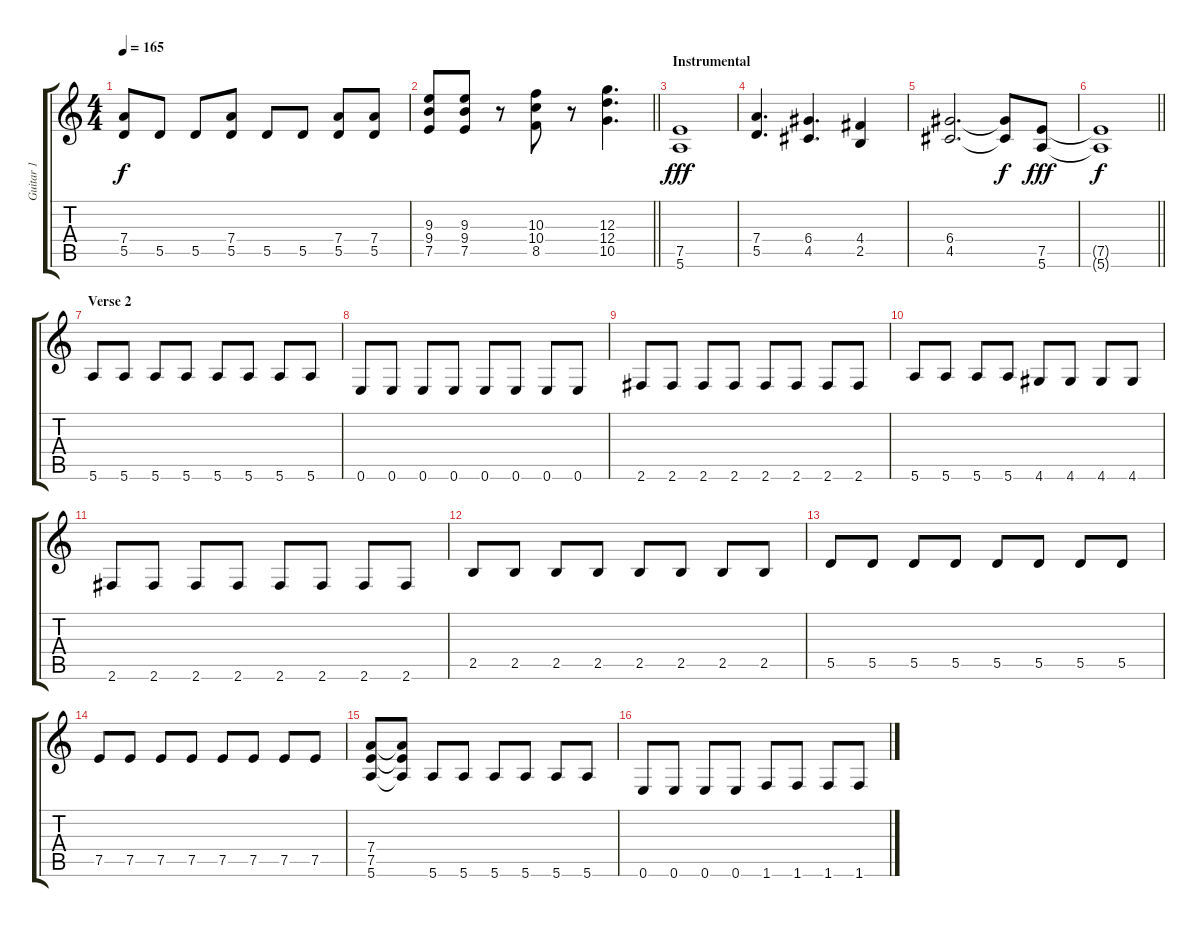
\track ("Guitar 1" "Guitar 1") {instrument overdrivenguitar}
\staff {score tabs}
\tuning (E4 B3 G3 D3 A2 E2) {hide}
\ts (4 4)
\tempo 165
\clef g2
\ks c
(7.4 5.5).8{dy f} 5.5.8 5.5.8 (7.4 5.5).8 5.5.8 5.5.8 (7.4 5.5).8 (7.4 5.5).8 |
\barLineRight lightlight
(9.3 9.4 7.5).8 (9.3 9.4 7.5).8 r.8 (10.3 10.4 8.5).8 r.8 (12.3 12.4 10.5).4{d} |
\section ("" "Instrumental")
(7.5 5.6).1{dy fff} |
(7.4 5.5).4{d} (6.4 4.5).4{d} (4.4 2.5).4 |
(6.4 4.5).2{d} (6.4{t} 4.5{t}).8{dy f} (7.5 5.6).8{dy fff} |
\barLineRight lightlight
(7.5{t} 5.6{t}).1{dy f} |
\section ("" "Verse 2")
5.6.8 5.6.8 5.6.8 5.6.8 5.6.8 5.6.8 5.6.8 5.6.8 |
0.6.8 0.6.8 0.6.8 0.6.8 0.6.8 0.6.8 0.6.8 0.6.8 |
2.6.8 2.6.8 2.6.8 2.6.8 2.6.8 2.6.8 2.6.8 2.6.8 |
5.6.8 5.6.8 5.6.8 5.6.8 4.6.8 4.6.8 4.6.8 4.6.8 |
2.6.8 2.6.8 2.6.8 2.6.8 2.6.8 2.6.8 2.6.8 2.6.8 |
2.5.8 2.5.8 2.5.8 2.5.8 2.5.8 2.5.8 2.5.8 2.5.8 |
5.5.8 5.5.8 5.5.8 5.5.8 5.5.8 5.5.8 5.5.8 5.5.8 |
7.5.8 7.5.8 7.5.8 7.5.8 7.5.8 7.5.8 7.5.8 7.5.8 |
(7.4 7.5 5.6).8 (7.4{t} 7.5{t} 5.6{t}).8 5.6.8 5.6.8 5.6.8 5.6.8 5.6.8 5.6.8 |
0.6.8 0.6.8 0.6.8 0.6.8 1.6.8 1.6.8 1.6.8 1.6.8
